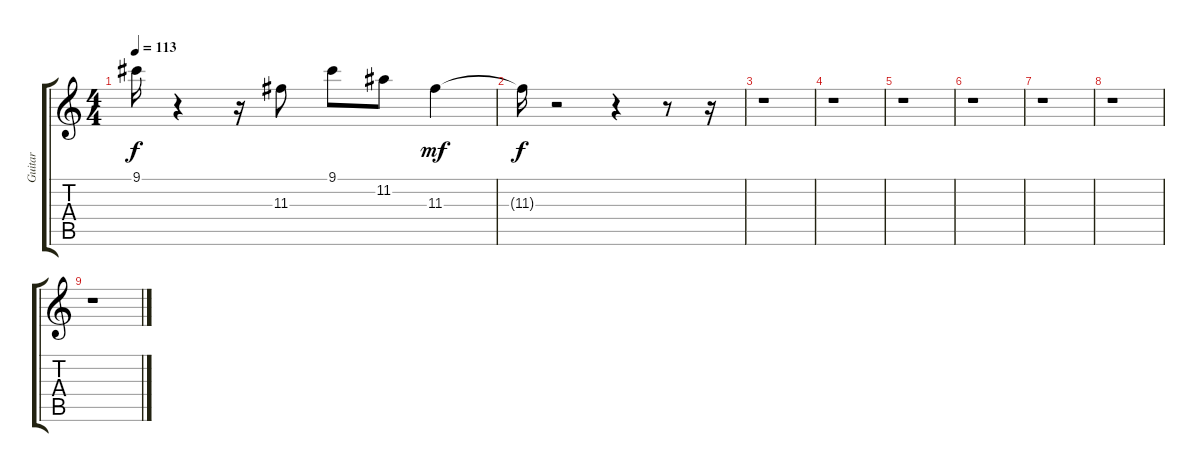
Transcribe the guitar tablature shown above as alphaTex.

\track ("Guitar" "Guitar") {instrument acousticguitarsteel}
\staff {score tabs}
\tuning (E4 B3 G3 D3 A2 E2) {hide}
\ts (4 4)
\tempo 113
\clef g2
\ks c
9.1{t}.16{dy f} r.4 r.16 11.3.8 9.1.8 11.2.8 11.3.4{dy mf} |
11.3{t}.16{dy f} r.2 r.4 r.8 r.16 |
r.1 |
r.1 |
r.1 |
r.1 |
r.1 |
r.1 |
r.1
